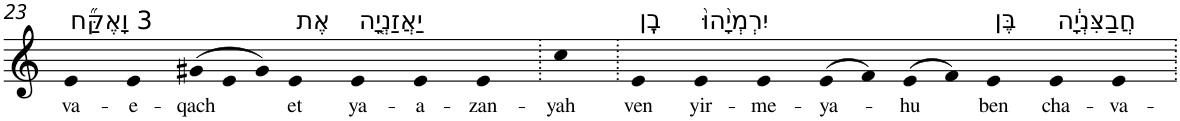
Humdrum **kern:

**kern	**text
*part1	*part1
*staff1	*staff1
*I"Piano	*
*I'Pno	*
!!LO:PB:g=z
*clefG2	*
*k[]	*
=23	=23
!LO:TX:a:t=3 וָאֶקַּ֞ח	!
!	!LO:LY:b
4e	va-
!	!LO:LY:b
4e	-e-
*Xtuplet	*
!	!LO:LY:b
(>12g#X	-qach
12e	.
12g#)	.
!LO:TX:a:t=אֶת	!
!	!LO:LY:b
4e	et
!LO:TX:a:t=יַאֲזַנְיָ֤ה	!
!	!LO:LY:b
4e	ya-
!	!LO:LY:b
4e	-a-
!	!LO:LY:b
4e	-zan-
=24.	=24.
!	!LO:LY:b
4cc	-yah
=25.	=25.
!LO:TX:a:t=בֶֽן	!
!	!LO:LY:b
4e	ven
!LO:TX:a:t=יִרְמְיָ֙הוּ֙	!
!	!LO:LY:b
4e	yir-
!	!LO:LY:b
4e	-me-
!	!LO:LY:b
(>8e	-ya-
8f)	.
!	!LO:LY:b
(>8e	-hu
8f)	.
!LO:TX:a:t=בֶּן	!
!	!LO:LY:b
4e	ben
!LO:TX:a:t=חֲבַצִּנְיָ֔ה	!
!	!LO:LY:b
4e	cha-
!	!LO:LY:b
4e	-va-
=.	=.
*-	*-
